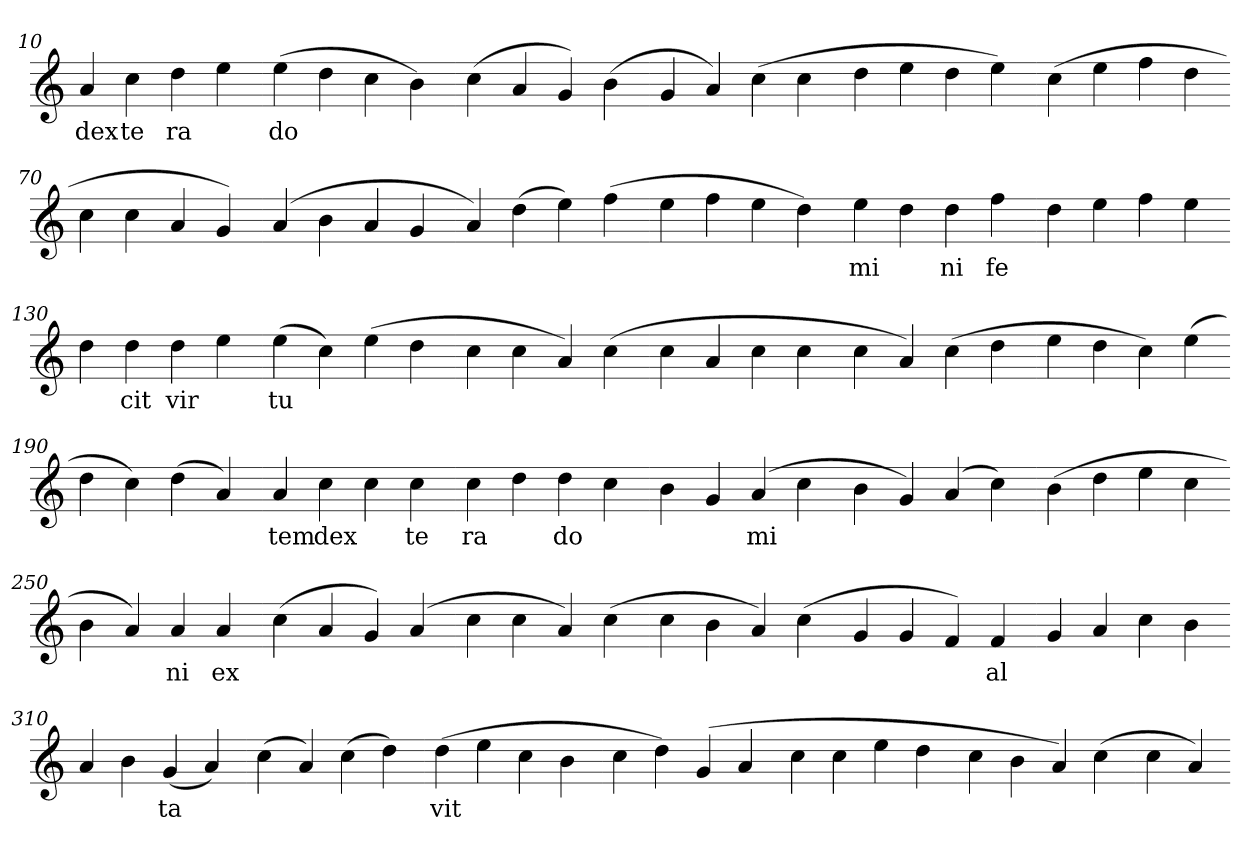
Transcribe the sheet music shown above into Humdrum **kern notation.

**kern	**text
*part1	*part1
*staff1	*staff1
*clefG2	*
=10.	=10.
4a	dex
4cc	te
4dd	ra
4ee	.
=20.-	=20.-
(>4ee	do
4dd	.
4cc	.
4b)	.
=30.-	=30.-
(>4cc	.
4a	.
4g)	.
(>4b	.
=40.-	=40.-
4g	.
4a)	.
(>4cc	.
4cc	.
=50.-	=50.-
4dd	.
4ee	.
4dd	.
4ee)	.
=60.-	=60.-
(>4cc	.
4ee	.
4ff	.
4dd	.
=70.-	=70.-
4cc	.
4cc	.
4a	.
4g)	.
=80.-	=80.-
(>4a	.
4b	.
4a	.
4g	.
=90.-	=90.-
4a)	.
(>4dd	.
4ee)	.
(>4ff	.
=100.-	=100.-
4ee	.
4ff	.
4ee	.
4dd)	.
=110.-	=110.-
4ee	mi
4dd	.
4dd	ni
4ff	fe
=120.-	=120.-
4dd	.
4ee	.
4ff	.
4ee	.
=130.-	=130.-
4dd	.
4dd	cit
4dd	vir
4ee	.
=140.-	=140.-
(>4ee	tu
4cc)	.
(>4ee	.
4dd	.
=150.-	=150.-
4cc	.
4cc	.
4a)	.
(>4cc	.
=160.-	=160.-
4cc	.
4a	.
4cc	.
4cc	.
=170.-	=170.-
4cc	.
4a)	.
(>4cc	.
4dd	.
=180.-	=180.-
4ee	.
4dd	.
4cc)	.
(>4ee	.
=190.-	=190.-
4dd	.
4cc)	.
(>4dd	.
4a)	.
=200.-	=200.-
4a	tem
4cc	dex
4cc	.
4cc	te
=210.-	=210.-
4cc	ra
4dd	.
4dd	do
4cc	.
=220.-	=220.-
4b	.
4g	.
(>4a	mi
4cc	.
=230.-	=230.-
4b	.
4g)	.
(>4a	.
4cc)	.
=240.-	=240.-
(>4b	.
4dd	.
4ee	.
4cc	.
=250.-	=250.-
4b	.
4a)	.
4a	ni
4a	ex
=260.-	=260.-
(>4cc	.
4a	.
4g)	.
(>4a	.
=270.-	=270.-
4cc	.
4cc	.
4a)	.
(>4cc	.
=280.-	=280.-
4cc	.
4b	.
4a)	.
(>4cc	.
=290.-	=290.-
4g	.
4g	.
4f)	.
4f	al
=300.-	=300.-
4g	.
4a	.
4cc	.
4b	.
=310.-	=310.-
4a	.
4b	.
(>4g	ta
4a)	.
=320.-	=320.-
(>4cc	.
4a)	.
(>4cc	.
4dd)	.
=330.-	=330.-
(>4dd	vit
4ee	.
4cc	.
4b	.
=340.-	=340.-
4cc	.
4dd)	.
(>4g	.
4a	.
=350.-	=350.-
4cc	.
4cc	.
4ee	.
4dd	.
=360.-	=360.-
4cc	.
4b	.
4a)	.
(>4cc	.
=370.-	=370.-
4cc	.
4a)	.
=-	=-
*-	*-
